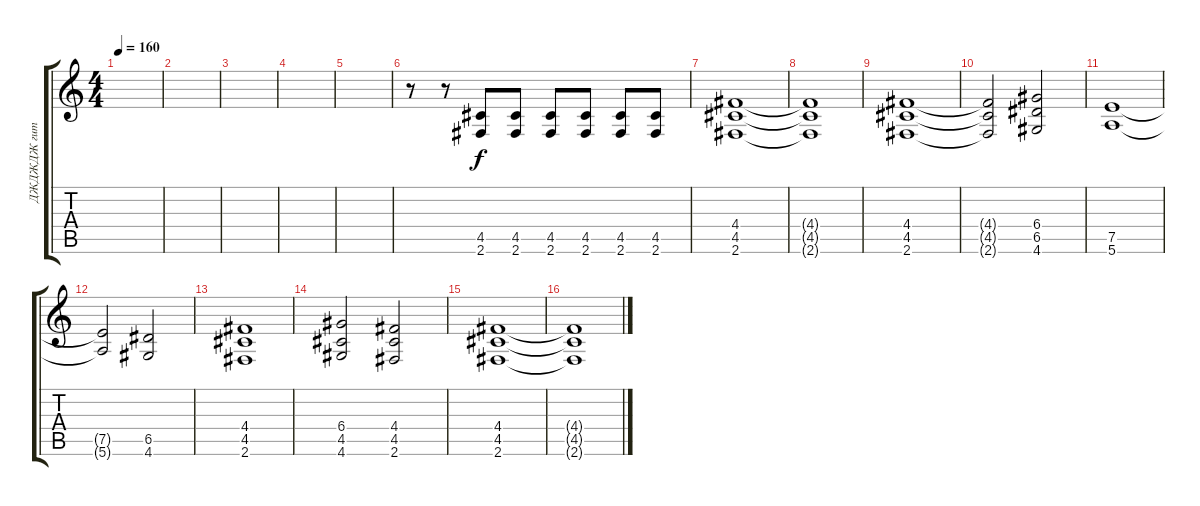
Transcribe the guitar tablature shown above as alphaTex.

\track ("ДЖДЖДЖ гитар" "ДЖДЖДЖ гит") {instrument distortionguitar}
\staff {score tabs}
\tuning (E4 B3 G3 D3 A2 E2) {hide}
\ts (4 4)
\tempo 160
\clef g2
\ks c
|
|
|
|
|
r.8 r.8 (4.5 2.6).8{volume 9} (4.5 2.6).8{volume 11} (4.5 2.6).8{volume 13} (4.5 2.6).8 (4.5 2.6).8 (4.5 2.6).8 |
(4.4 4.5 2.6).1 |
(4.4{t} 4.5{t} 2.6{t}).1 |
(4.4 4.5 2.6).1 |
(4.4{t} 4.5{t} 2.6{t}).2 (6.4 6.5 4.6).2 |
(7.5 5.6).1 |
(7.5{t} 5.6{t}).2 (6.5 4.6).2 |
(4.4 4.5 2.6).1 |
(6.4 4.5 4.6).2 (4.4 4.5 2.6).2 |
(4.4 4.5 2.6).1 |
(4.4{t} 4.5{t} 2.6{t}).1
